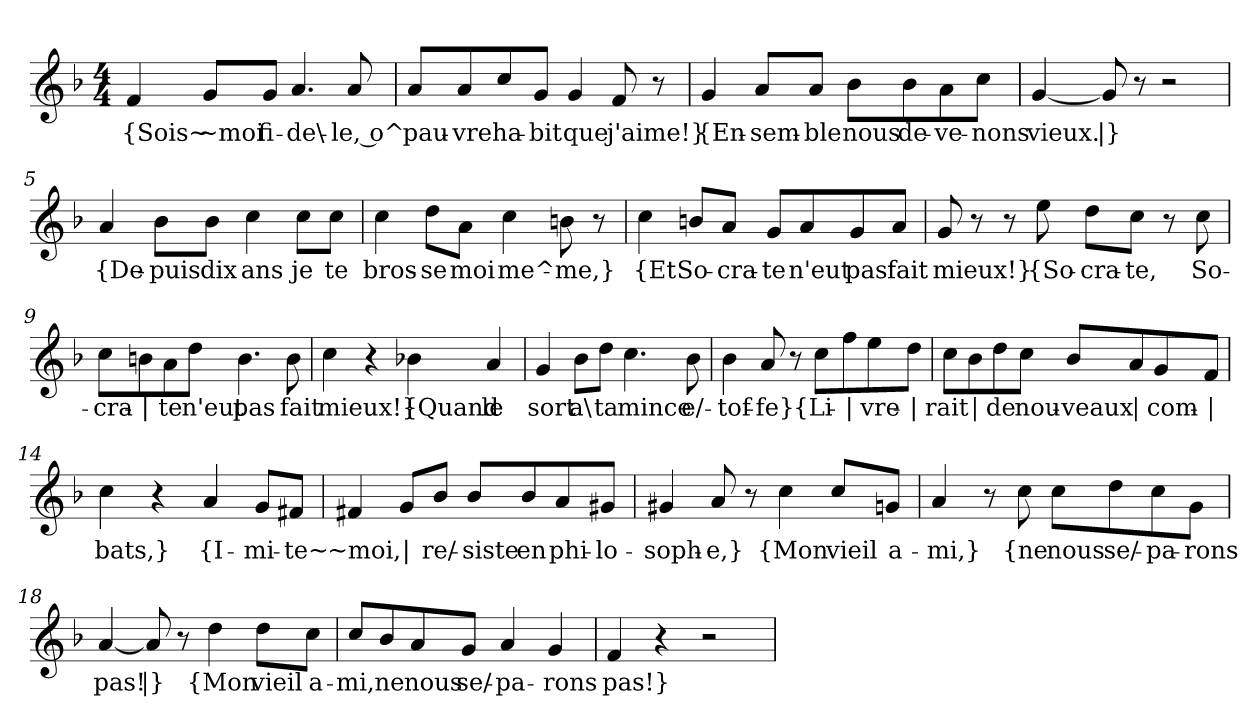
**kern	**text
*part1	*part1
*staff1	*staff1
*clefG2	*
*k[b-]	*
*M4/4	*
=1	=1
!	!LO:LY:b
4f/	{Sois~
!	!LO:LY:b
8g/L	~moi
!	!LO:LY:b
8g/J	fi-
!	!LO:LY:b
4.a/	-de\-
!	!LO:LY:b
8a/	-le, o^
=2	=2
!	!LO:LY:b
8a/L	pau-
!	!LO:LY:b
8a/	-vre
!	!LO:LY:b
8cc/	ha-
!	!LO:LY:b
8g/J	-bit
!	!LO:LY:b
4g/	que
!	!LO:LY:b
8f/	j'aime!}
8r	.
=3	=3
!	!LO:LY:b
4g/	{En-
!	!LO:LY:b
8a/L	-sem-
!	!LO:LY:b
8a/J	-ble
!	!LO:LY:b
8b-\L	nous
!	!LO:LY:b
8b-\	de-
!	!LO:LY:b
8a\	-ve-
!	!LO:LY:b
8cc\J	-nons
!!LO:LB:g=z
=4	=4
!	!LO:LY:b
[4g/	vieux.
!	!LO:LY:b
8g/]	|}
8r	.
2r	.
=5	=5
!	!LO:LY:b
4a/	{De-
!	!LO:LY:b
8b-\L	-puis
!	!LO:LY:b
8b-\J	dix
!	!LO:LY:b
4cc\	ans
!	!LO:LY:b
8cc\L	je
!	!LO:LY:b
8cc\J	te
=6	=6
!	!LO:LY:b
4cc\	bros-
!	!LO:LY:b
8dd\L	-se
!	!LO:LY:b
8a\J	moi
!	!LO:LY:b
4cc\	me^-
!	!LO:LY:b
8bn\	-me,}
8r	.
=7	=7
!	!LO:LY:b
4cc\	{Et
!	!LO:LY:b
8bn/L	So-
!	!LO:LY:b
8a/J	-cra-
!	!LO:LY:b
8g/L	-te
!	!LO:LY:b
8a/	n'eut
!	!LO:LY:b
8g/	pas
!	!LO:LY:b
8a/J	fait
!!LO:LB:g=z
=8	=8
!	!LO:LY:b
8g/	mieux!}
8r	.
8r	.
!	!LO:LY:b
8ee\	{So-
!	!LO:LY:b
8dd\L	-cra-
!	!LO:LY:b
8cc\J	-te,
8r	.
!	!LO:LY:b
8cc\	So-
=9	=9
!	!LO:LY:b
8cc\L	-cra-
!	!LO:LY:b
8bn\	|
!	!LO:LY:b
8a\	-te
!	!LO:LY:b
8dd\J	n'eut
!	!LO:LY:b
4.b\	pas
!	!LO:LY:b
8b\	fait
=10	=10
!	!LO:LY:b
4cc\	mieux!}
4r	.
!	!LO:LY:b
4b-X\	{Quand
!	!LO:LY:b
4a/	le
=11	=11
!	!LO:LY:b
4g/	sort
!	!LO:LY:b
8b-\L	a\
!	!LO:LY:b
8dd\J	ta
!	!LO:LY:b
4.cc\	mince
!	!LO:LY:b
8b-\	e/-
!!LO:LB:g=z
=12	=12
!	!LO:LY:b
4b-\	-tof-
!	!LO:LY:b
8a/	-fe}
8r	.
!	!LO:LY:b
8cc\L	{Li-
!	!LO:LY:b
8ff\	|
!	!LO:LY:b
8ee\	-vre-
!	!LO:LY:b
8dd\J	|
=13	=13
!	!LO:LY:b
8cc\L	-rait
!	!LO:LY:b
8b-\	|
!	!LO:LY:b
8dd\	de
!	!LO:LY:b
8cc\J	nou-
!	!LO:LY:b
8b-/L	-veaux
!	!LO:LY:b
8a/	|
!	!LO:LY:b
8g/	com-
!	!LO:LY:b
8f/J	|
=14	=14
!	!LO:LY:b
4cc\	-bats,}
4r	.
!	!LO:LY:b
4a/	{I-
!	!LO:LY:b
8g/L	-mi-
!	!LO:LY:b
8f#X/J	-te~
=15	=15
!	!LO:LY:b
4f#X/	~moi,
!	!LO:LY:b
8g/L	|
!	!LO:LY:b
8b-/J	re/-
!	!LO:LY:b
8b-/L	-siste
!	!LO:LY:b
8b-/	en
!	!LO:LY:b
8a/	phi-
!	!LO:LY:b
8g#X/J	-lo-
!!LO:LB:g=z
=16	=16
!	!LO:LY:b
4g#X/	-soph-
!	!LO:LY:b
8a/	-e,}
8r	.
!	!LO:LY:b
4cc\	{Mon
!	!LO:LY:b
8cc/L	vieil
!	!LO:LY:b
8gn/J	a-
=17	=17
!	!LO:LY:b
4a/	-mi,}
8r	.
!	!LO:LY:b
8cc\	{ne
!	!LO:LY:b
8cc\L	nous
!	!LO:LY:b
8dd\	se/-
!	!LO:LY:b
8cc\	-pa-
!	!LO:LY:b
8g\J	-rons
=18	=18
!	!LO:LY:b
[4a/	pas!
!	!LO:LY:b
8a/]	|}
8r	.
!	!LO:LY:b
4dd\	{Mon
!	!LO:LY:b
8dd\L	vieil
!	!LO:LY:b
8cc\J	a-
!!LO:LB:g=z
=19	=19
!	!LO:LY:b
8cc/L	-mi,
!	!LO:LY:b
8b-/	ne
!	!LO:LY:b
8a/	nous
!	!LO:LY:b
8g/J	se/-
!	!LO:LY:b
4a/	-pa-
!	!LO:LY:b
4g/	-rons
=20	=20
!	!LO:LY:b
4f/	pas!}
4r	.
2r	.
=	=
*-	*-
